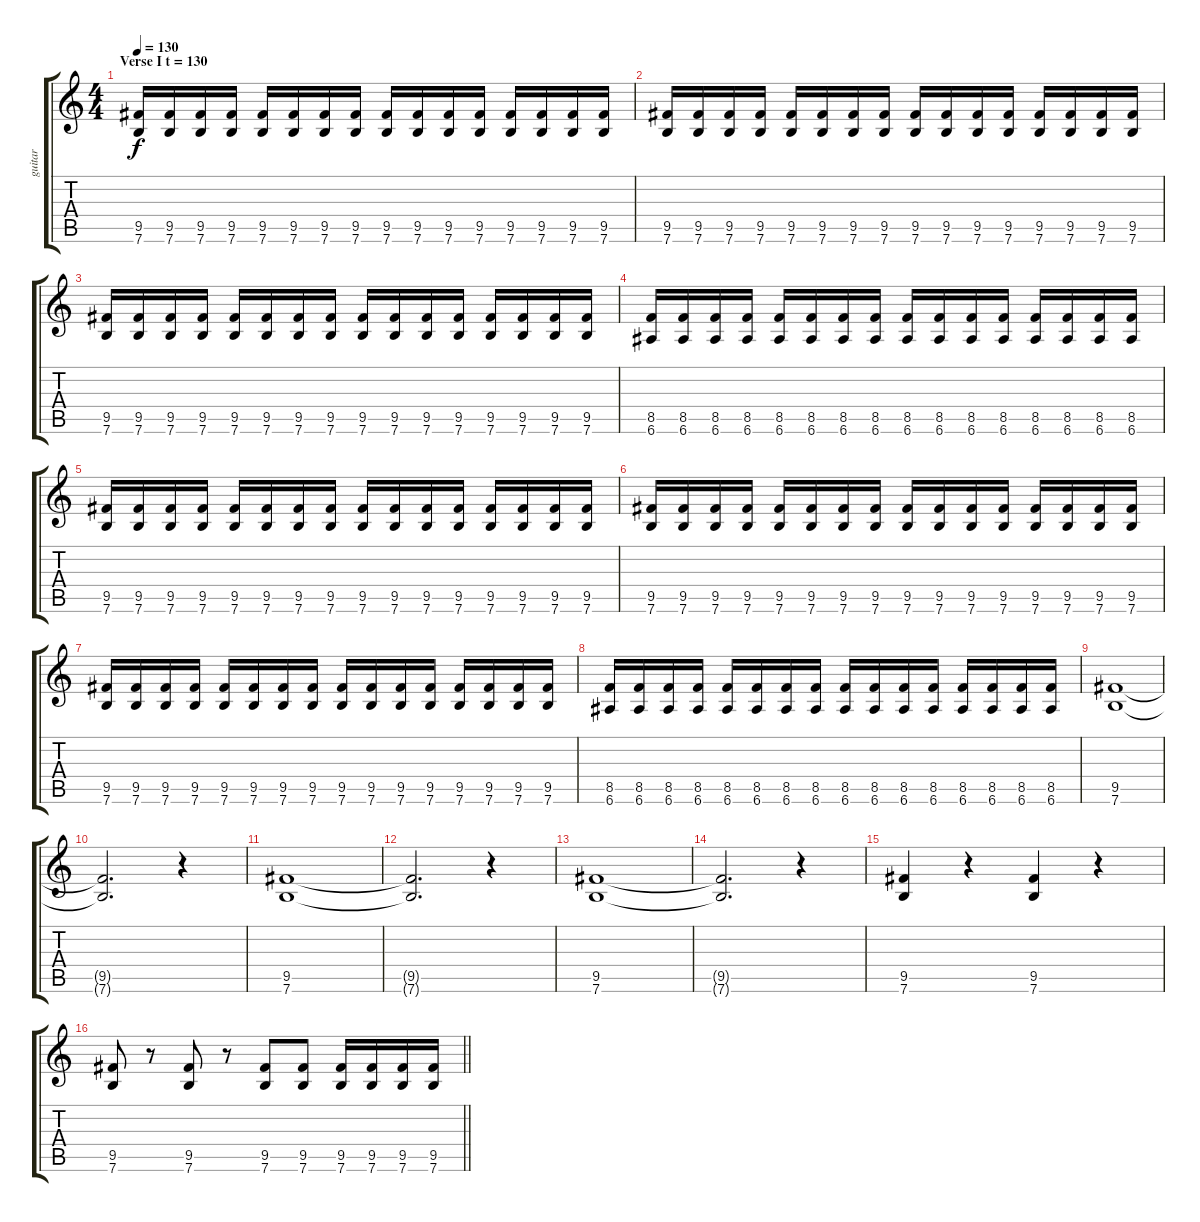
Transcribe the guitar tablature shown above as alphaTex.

\track ("guitar" "guitar") {instrument distortionguitar}
\staff {score tabs}
\tuning (E4 B3 G3 D3 A2 E2) {hide}
\ts (4 4)
\section ("" "Verse I t = 130")
\tempo 130
\clef g2
\ks c
(9.5 7.6).16{dy f} (9.5 7.6).16 (9.5 7.6).16 (9.5 7.6).16 (9.5 7.6).16 (9.5 7.6).16 (9.5 7.6).16 (9.5 7.6).16 (9.5 7.6).16 (9.5 7.6).16 (9.5 7.6).16 (9.5 7.6).16 (9.5 7.6).16 (9.5 7.6).16 (9.5 7.6).16 (9.5 7.6).16 |
(9.5 7.6).16 (9.5 7.6).16 (9.5 7.6).16 (9.5 7.6).16 (9.5 7.6).16 (9.5 7.6).16 (9.5 7.6).16 (9.5 7.6).16 (9.5 7.6).16 (9.5 7.6).16 (9.5 7.6).16 (9.5 7.6).16 (9.5 7.6).16 (9.5 7.6).16 (9.5 7.6).16 (9.5 7.6).16 |
(9.5 7.6).16 (9.5 7.6).16 (9.5 7.6).16 (9.5 7.6).16 (9.5 7.6).16 (9.5 7.6).16 (9.5 7.6).16 (9.5 7.6).16 (9.5 7.6).16 (9.5 7.6).16 (9.5 7.6).16 (9.5 7.6).16 (9.5 7.6).16 (9.5 7.6).16 (9.5 7.6).16 (9.5 7.6).16 |
(8.5 6.6).16 (8.5 6.6).16 (8.5 6.6).16 (8.5 6.6).16 (8.5 6.6).16 (8.5 6.6).16 (8.5 6.6).16 (8.5 6.6).16 (8.5 6.6).16 (8.5 6.6).16 (8.5 6.6).16 (8.5 6.6).16 (8.5 6.6).16 (8.5 6.6).16 (8.5 6.6).16 (8.5 6.6).16 |
(9.5 7.6).16 (9.5 7.6).16 (9.5 7.6).16 (9.5 7.6).16 (9.5 7.6).16 (9.5 7.6).16 (9.5 7.6).16 (9.5 7.6).16 (9.5 7.6).16 (9.5 7.6).16 (9.5 7.6).16 (9.5 7.6).16 (9.5 7.6).16 (9.5 7.6).16 (9.5 7.6).16 (9.5 7.6).16 |
(9.5 7.6).16 (9.5 7.6).16 (9.5 7.6).16 (9.5 7.6).16 (9.5 7.6).16 (9.5 7.6).16 (9.5 7.6).16 (9.5 7.6).16 (9.5 7.6).16 (9.5 7.6).16 (9.5 7.6).16 (9.5 7.6).16 (9.5 7.6).16 (9.5 7.6).16 (9.5 7.6).16 (9.5 7.6).16 |
(9.5 7.6).16 (9.5 7.6).16 (9.5 7.6).16 (9.5 7.6).16 (9.5 7.6).16 (9.5 7.6).16 (9.5 7.6).16 (9.5 7.6).16 (9.5 7.6).16 (9.5 7.6).16 (9.5 7.6).16 (9.5 7.6).16 (9.5 7.6).16 (9.5 7.6).16 (9.5 7.6).16 (9.5 7.6).16 |
(8.5 6.6).16 (8.5 6.6).16 (8.5 6.6).16 (8.5 6.6).16 (8.5 6.6).16 (8.5 6.6).16 (8.5 6.6).16 (8.5 6.6).16 (8.5 6.6).16 (8.5 6.6).16 (8.5 6.6).16 (8.5 6.6).16 (8.5 6.6).16 (8.5 6.6).16 (8.5 6.6).16 (8.5 6.6).16 |
(9.5 7.6).1 |
(9.5{t} 7.6{t}).2{d} r.4 |
(9.5 7.6).1 |
(9.5{t} 7.6{t}).2{d} r.4 |
(9.5 7.6).1 |
(9.5{t} 7.6{t}).2{d} r.4 |
(9.5 7.6).4 r.4 (9.5 7.6).4 r.4 |
\barLineRight lightlight
(9.5 7.6).8 r.8 (9.5 7.6).8 r.8 (9.5 7.6).8 (9.5 7.6).8 (9.5 7.6).16 (9.5 7.6).16 (9.5 7.6).16 (9.5 7.6).16
